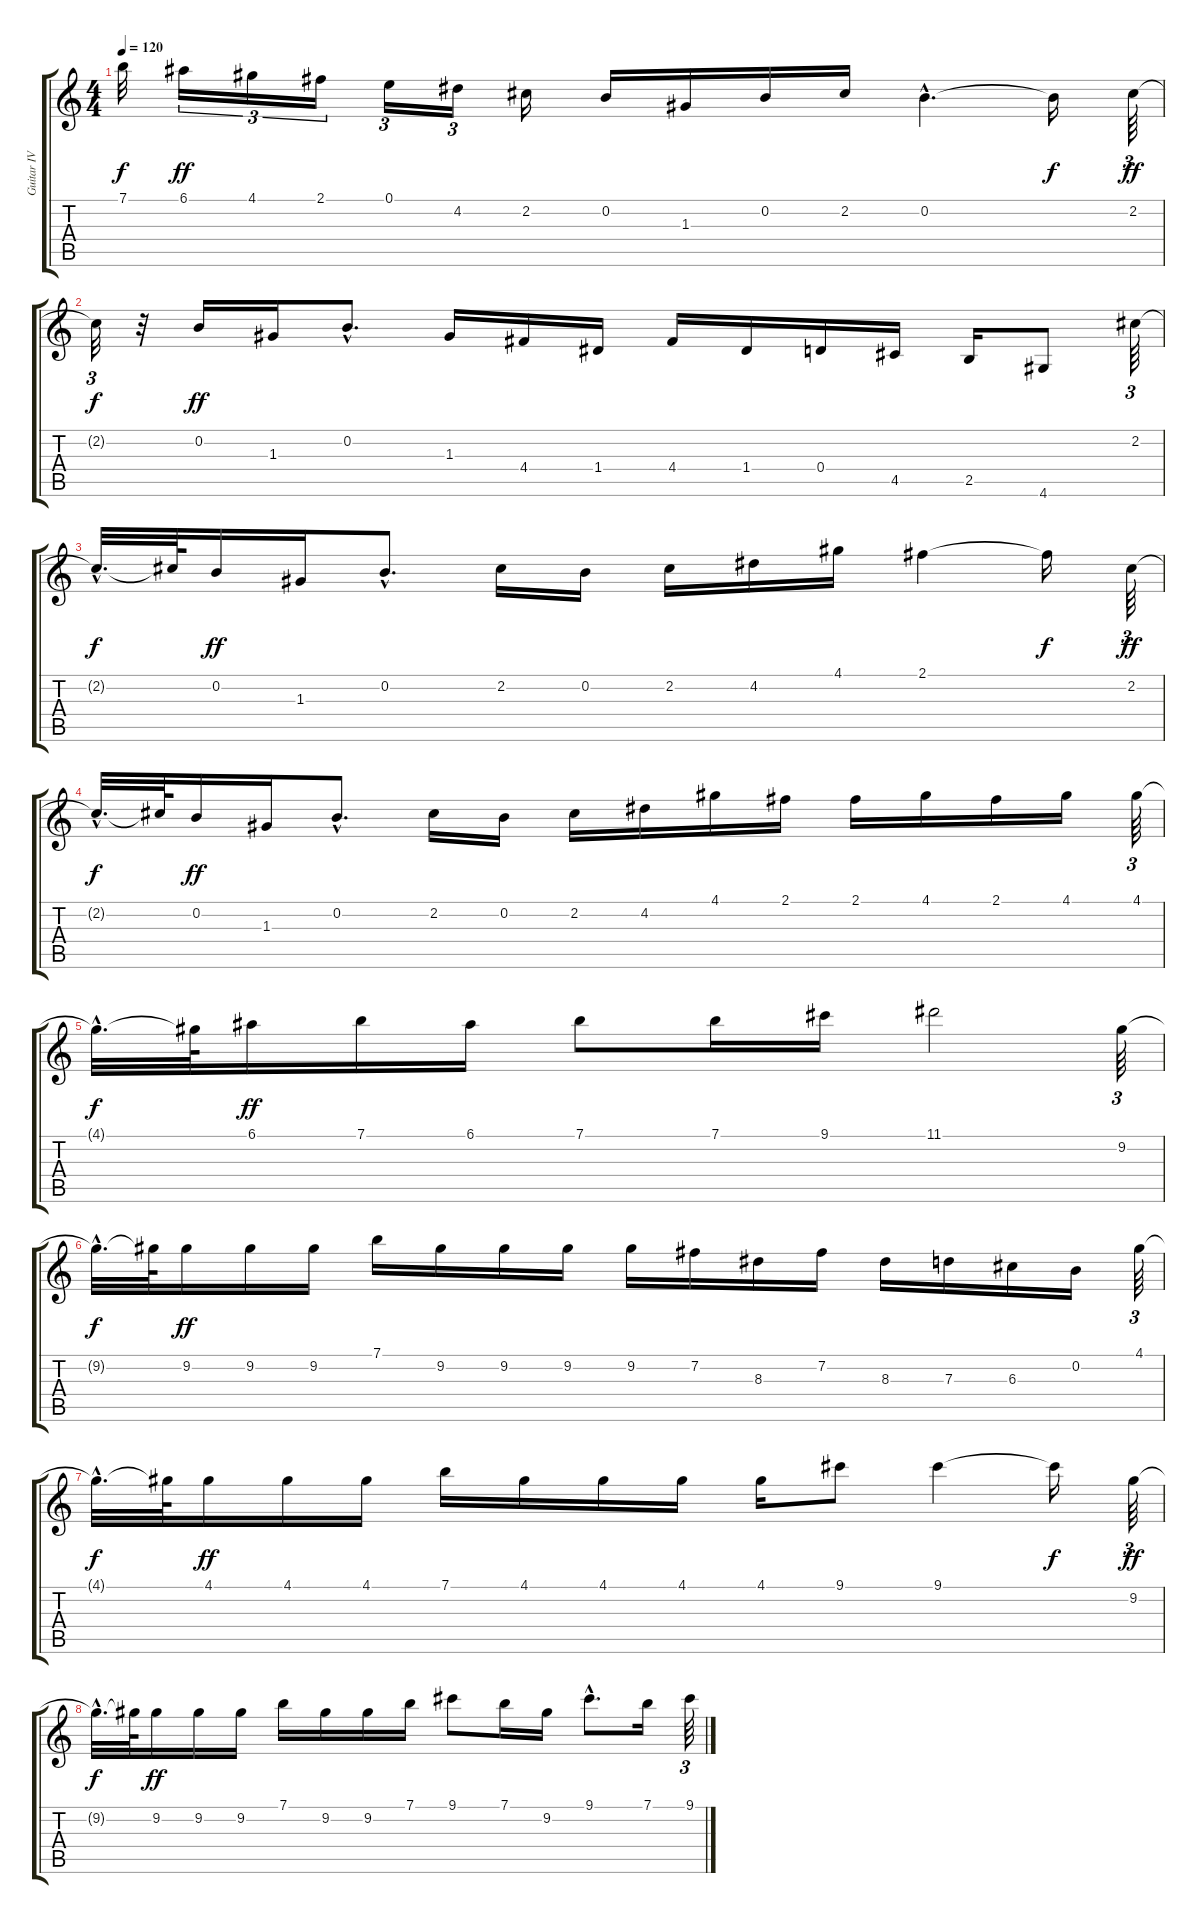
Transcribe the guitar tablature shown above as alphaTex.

\track ("Guitar IV" "Guitar IV") {instrument distortionguitar}
\staff {score tabs}
\tuning (E4 B3 G3 D3 A2 E2) {hide}
\ts (4 4)
\tempo 120
\clef g2
\ks c
7.1{t}.32{dy f} 6.1.16{tu (3 2) dy ff} 4.1.16{tu (3 2)} 2.1.16{tu (3 2)} 0.1.16{tu (3 2)} 4.2.16{tu (3 2)} 2.2.16 0.2.16 1.3.16 0.2.16 2.2.16 0.2{hac}.4{d} 0.2{t}.16{dy f} 2.2.64{tu (3 2) dy ff} |
2.2{t}.32{tu (3 2) dy f} r.32 0.2.16{dy ff} 1.3.16 0.2{hac}.8{d} 1.3.16 4.4.16 1.4.16 4.4.16 1.4.16 0.4.16 4.5.16 2.5.16 4.6.8 2.2.64{tu (3 2)} |
2.2{hac t}.32{d dy f} 2.2{t}.64 0.2.16{dy ff} 1.3.16 0.2{hac}.8{d} 2.2.16 0.2.16 2.2.16 4.2.16 4.1.16 2.1.4 2.1{t}.16{dy f} 2.2.64{tu (3 2) dy ff} |
2.2{hac t}.32{d dy f} 2.2{t}.64 0.2.16{dy ff} 1.3.16 0.2{hac}.8{d} 2.2.16 0.2.16 2.2.16 4.2.16 4.1.16 2.1.16 2.1.16 4.1.16 2.1.16 4.1.16 4.1.64{tu (3 2)} |
4.1{hac t}.32{d dy f} 4.1{t}.64 6.1.16{dy ff} 7.1.16 6.1.16 7.1.8 7.1.16 9.1.16 11.1.2 9.2.64{tu (3 2)} |
9.2{hac t}.32{d dy f} 9.2{t}.64 9.2.16{dy ff} 9.2.16 9.2.16 7.1.16 9.2.16 9.2.16 9.2.16 9.2.16 7.2.16 8.3.16 7.2.16 8.3.16 7.3.16 6.3.16 0.2.16 4.1.64{tu (3 2)} |
4.1{hac t}.32{d dy f} 4.1{t}.64 4.1.16{dy ff} 4.1.16 4.1.16 7.1.16 4.1.16 4.1.16 4.1.16 4.1.16 9.1.8 9.1.4 9.1{t}.16{dy f} 9.2.64{tu (3 2) dy ff} |
9.2{hac t}.32{d dy f} 9.2{t}.64 9.2.16{dy ff} 9.2.16 9.2.16 7.1.16 9.2.16 9.2.16 7.1.16 9.1.8 7.1.16 9.2.16 9.1{hac}.8{d} 7.1.16 9.1.64{tu (3 2)}
